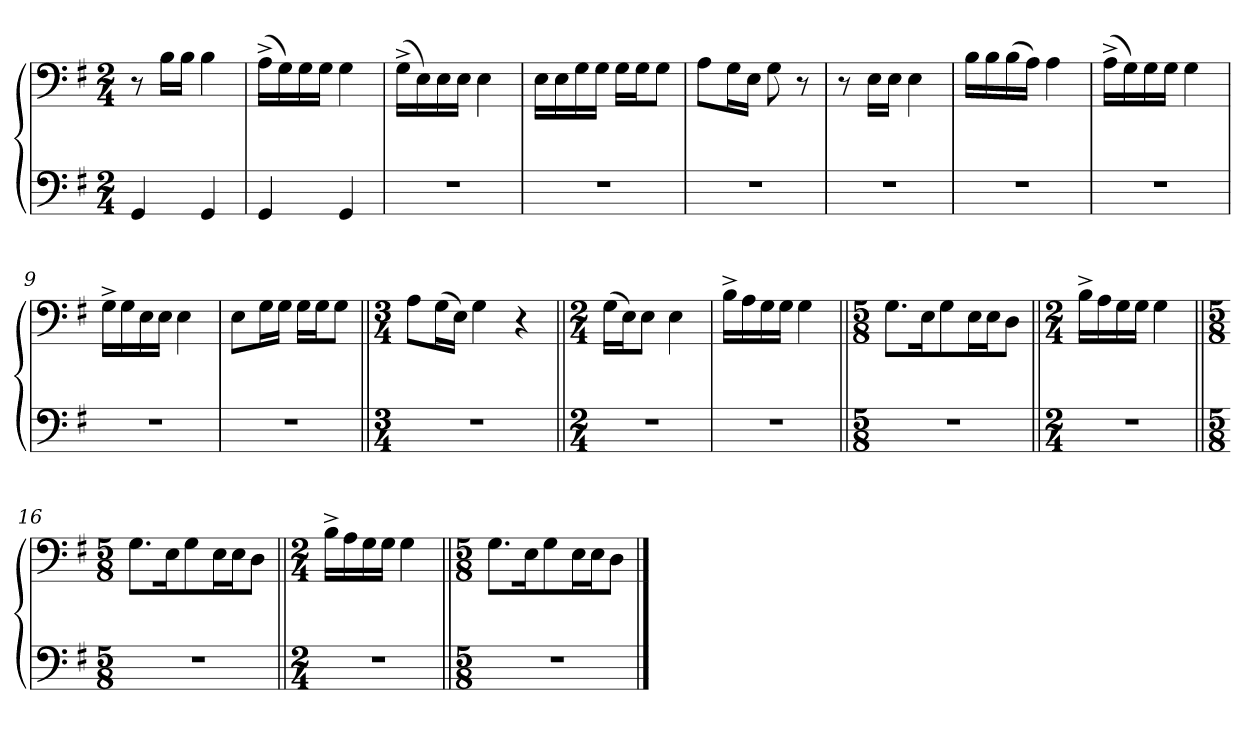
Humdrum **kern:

**kern	**kern
*part1	*part1
*staff2	*staff1
*clefF4	*clefF4
*k[f#]	*k[f#]
*M2/4	*M2/4
=1	=1
4GG/	8r
.	16B\LL
.	16B\JJ
4GG/	4B\
=2	=2
4GG/	(16A^\LL
.	16G\)
.	16G\
.	16G\JJ
4GG/	4G\
=3	=3
2r	(16G^\LL
.	16E\)
.	16E\
.	16E\JJ
.	4E\
=4	=4
2r	16E\LL
.	16E\
.	16G\
.	16G\JJ
.	16G\LL
.	16G\J
.	8G\J
=5	=5
2r	8A\L
.	16G\L
.	16E\JJ
.	8G\
.	8r
=6	=6
2r	8r
.	16E\LL
.	16E\JJ
.	4E\
=7	=7
2r	16B\LL
.	16B\
.	(16B\
.	16A\JJ)
.	4A\
=8	=8
2r	(16A^\LL
.	16G\)
.	16G\
.	16G\JJ
.	4G\
=9	=9
2r	16G^\LL
.	16G\
.	16E\
.	16E\JJ
.	4E\
=10	=10
2r	8E\L
.	16G\L
.	16G\JJ
.	16G\LL
.	16G\J
.	8G\J
=11||	=11||
*M3/4	*M3/4
2.r	8A\L
.	(16G\L
.	16E\JJ)
.	4G\
.	4r
=12||	=12||
*M2/4	*M2/4
2r	(16G\LL
.	16E\J)
.	8E\J
.	4E\
=13	=13
2r	16B^\LL
.	16A\
.	16G\
.	16G\JJ
.	4G\
=14||	=14||
*M5/8	*M5/8
3...r	8.G\L
.	16E\K
.	8G\
.	16E\L
.	16E\J
.	8D\J
=15||	=15||
*M2/4	*M2/4
2r	16B^\LL
.	16A\
.	16G\
.	16G\JJ
.	4G\
=16||	=16||
*M5/8	*M5/8
3...r	8.G\L
.	16E\K
.	8G\
.	16E\L
.	16E\J
.	8D\J
=17||	=17||
*M2/4	*M2/4
2r	16B^\LL
.	16A\
.	16G\
.	16G\JJ
.	4G\
=18||	=18||
*M5/8	*M5/8
3...r	8.G\L
.	16E\K
.	8G\
.	16E\L
.	16E\J
.	8D\J
==	==
*-	*-
